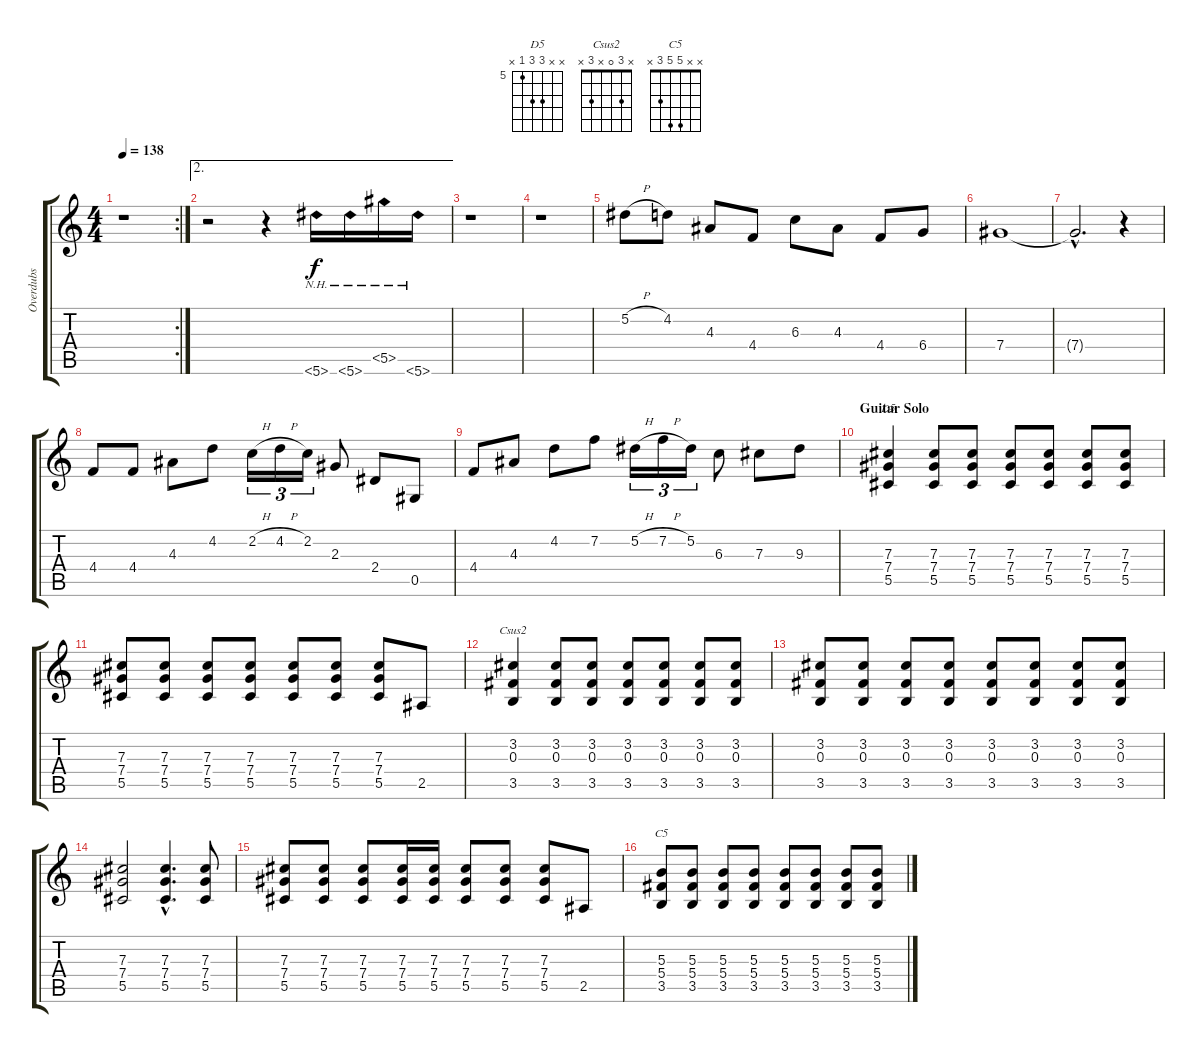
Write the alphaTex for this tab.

\track ("Overdubs" "Overdubs") {instrument overdrivenguitar}
\staff {score tabs}
\tuning (Eb4 Bb3 Gb3 Db3 Ab2 Eb2) {hide}
\chord ("D5" x x 7 7 5 x) {firstfret 5}
\chord ("Csus2" x 3 0 x 3 x)
\chord ("C5" x x 5 5 3 x)
\rc 2
\ts (4 4)
\tempo 138
\clef g2
\ks c
r.1{dy f} |
\ae 2
r.2 r.4 5.6{nh}.16 5.6{nh}.16 5.5{nh}.16 5.6{nh}.16 |
r.1 |
r.1 |
5.2{h}.8 4.2.8 4.3.8 4.4.8 6.3.8 4.3.8 4.4.8 6.4.8 |
7.4.1 |
7.4{hac t}.2{d} r.4 |
4.4.8 4.4.8 4.3.8 4.2.8 2.2{h}.16{tu (3 2)} 4.2{h}.16{tu (3 2)} 2.2.16{tu (3 2)} 2.3.8 2.4.8 0.5.8 |
4.4.8 4.3.8 4.2.8 7.2.8 5.2{h}.16{tu (3 2)} 7.2{h}.16{tu (3 2)} 5.2.16{tu (3 2)} 6.3.8 7.3.8 9.3.8 |
\section ("" "Guitar Solo")
(7.3 7.4 5.5).4{ch "D5" volume 11} (7.3 7.4 5.5).8 (7.3 7.4 5.5).8 (7.3 7.4 5.5).8 (7.3 7.4 5.5).8 (7.3 7.4 5.5).8 (7.3 7.4 5.5).8 |
(7.3 7.4 5.5).8 (7.3 7.4 5.5).8 (7.3 7.4 5.5).8 (7.3 7.4 5.5).8 (7.3 7.4 5.5).8 (7.3 7.4 5.5).8 (7.3 7.4 5.5).8 2.5.8 |
(3.2 0.3 3.5).4{ch "Csus2"} (3.2 0.3 3.5).8 (3.2 0.3 3.5).8 (3.2 0.3 3.5).8 (3.2 0.3 3.5).8 (3.2 0.3 3.5).8 (3.2 0.3 3.5).8 |
(3.2 0.3 3.5).8 (3.2 0.3 3.5).8 (3.2 0.3 3.5).8 (3.2 0.3 3.5).8 (3.2 0.3 3.5).8 (3.2 0.3 3.5).8 (3.2 0.3 3.5).8 (3.2 0.3 3.5).8 |
(7.3 7.4 5.5).2 (7.3{hac} 7.4{hac} 5.5{hac}).4{d} (7.3 7.4 5.5).8 |
(7.3 7.4 5.5).8 (7.3 7.4 5.5).8 (7.3 7.4 5.5).8 (7.3 7.4 5.5).16 (7.3 7.4 5.5).16 (7.3 7.4 5.5).8 (7.3 7.4 5.5).8 (7.3 7.4 5.5).8 2.5.8 |
(5.3 5.4 3.5).8{ch "C5"} (5.3 5.4 3.5).8 (5.3 5.4 3.5).8 (5.3 5.4 3.5).8 (5.3 5.4 3.5).8 (5.3 5.4 3.5).8 (5.3 5.4 3.5).8 (5.3 5.4 3.5).8
